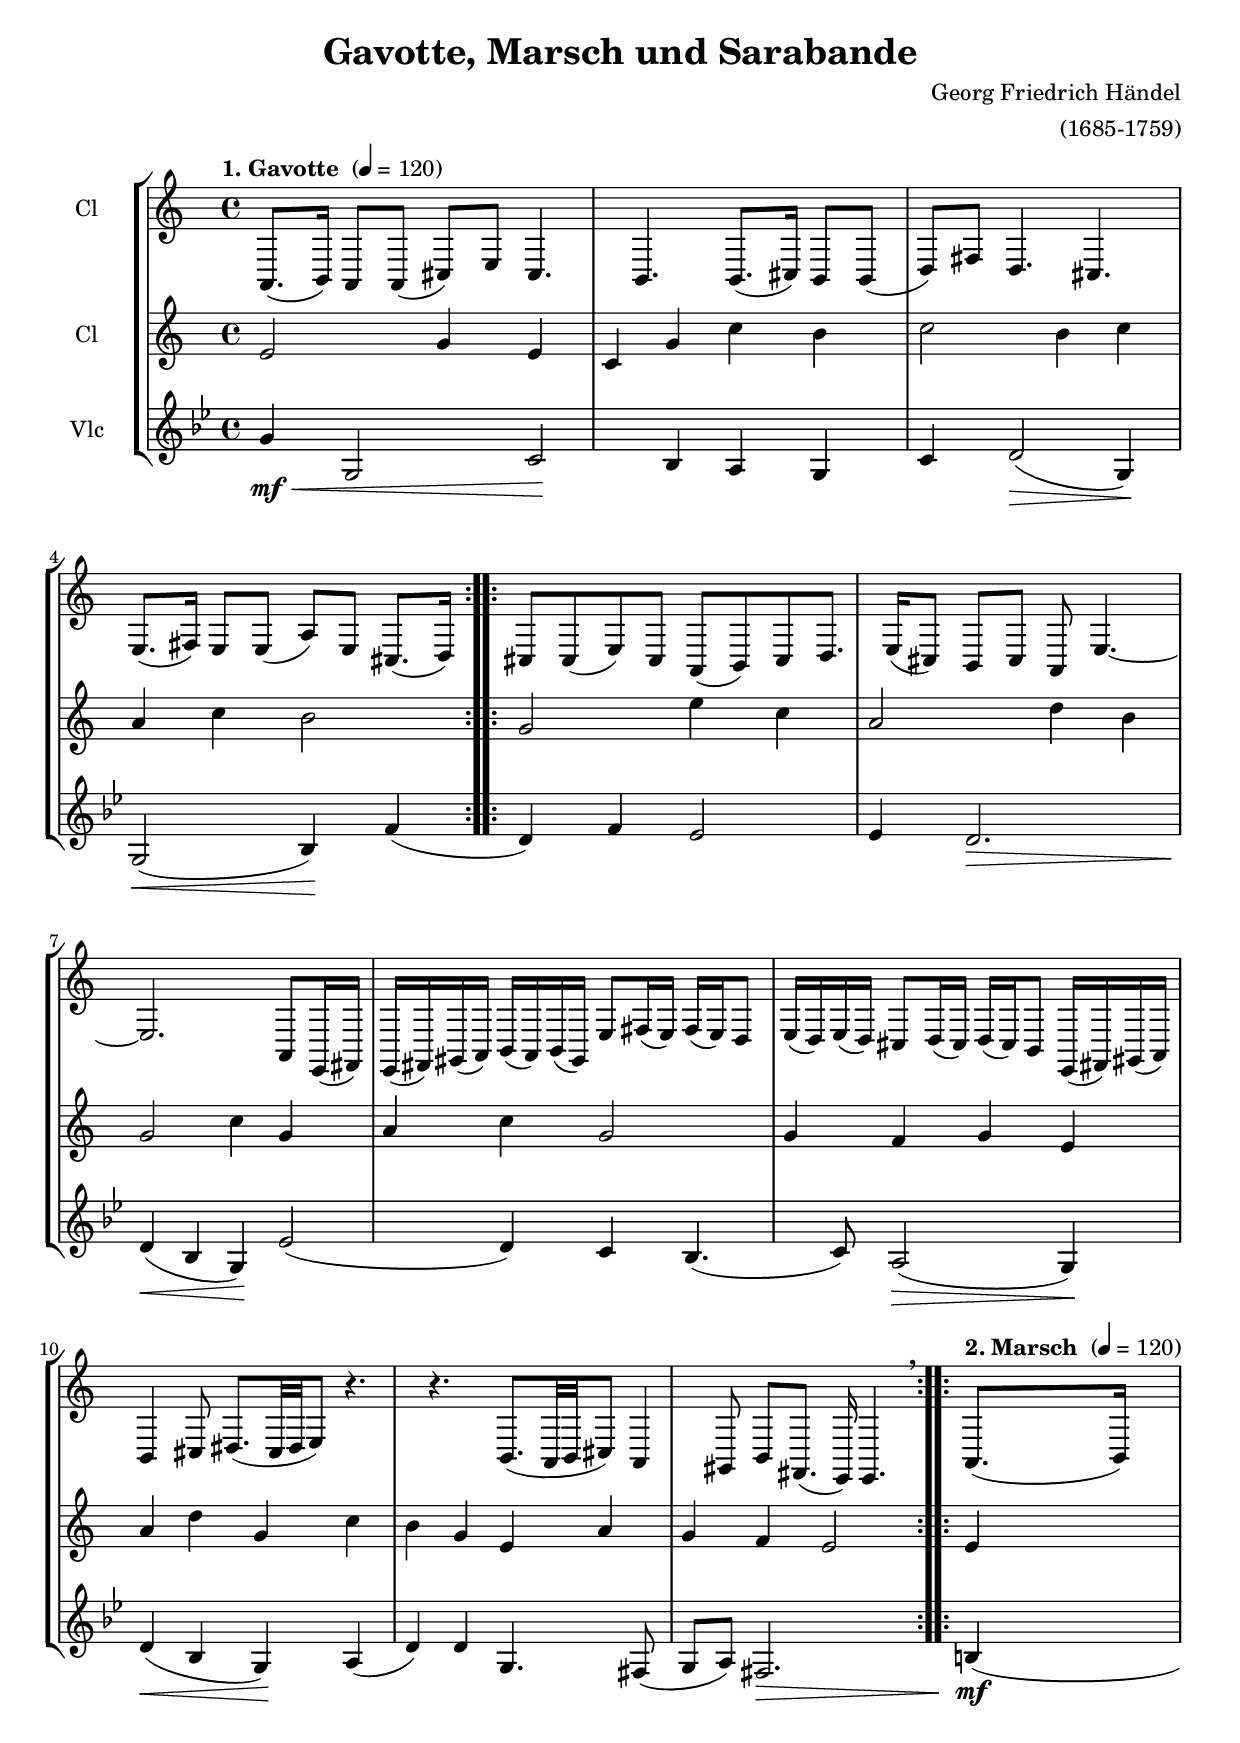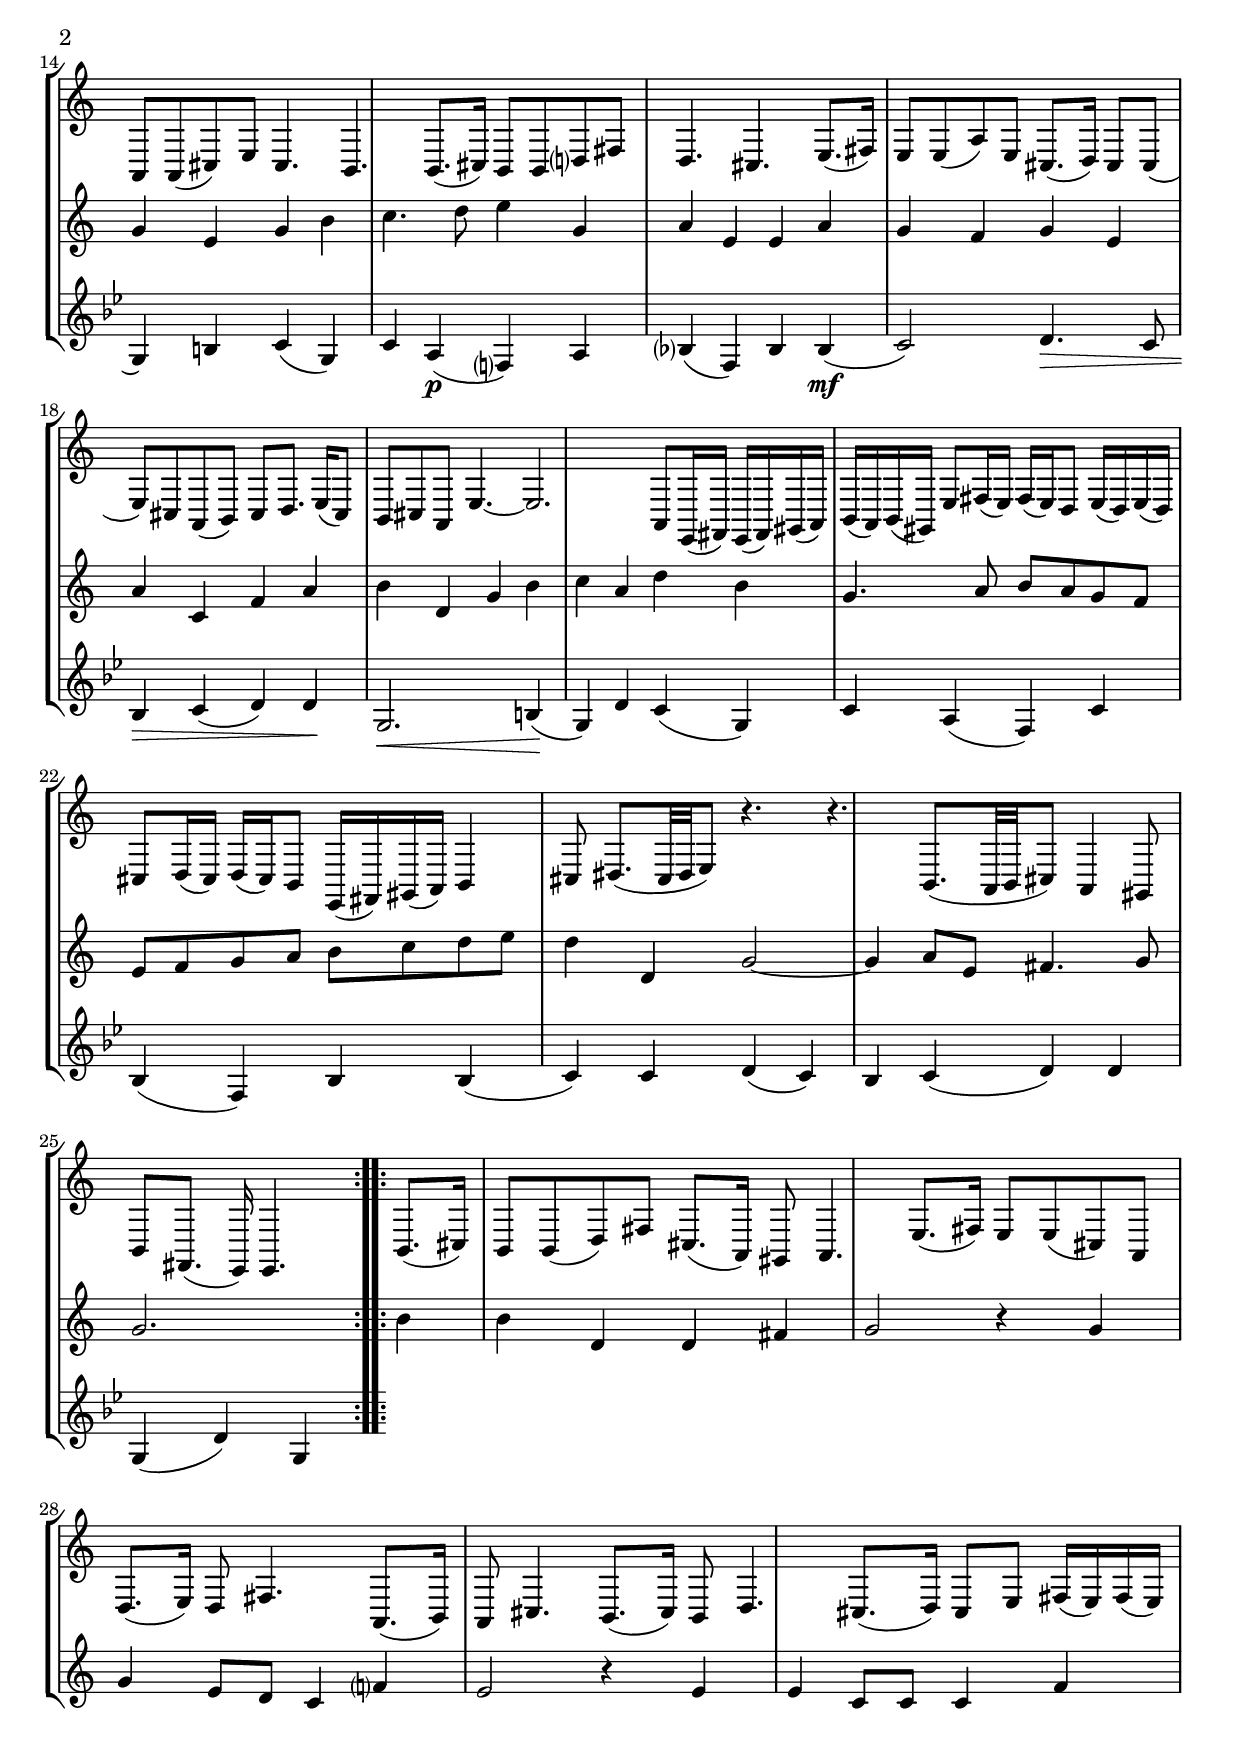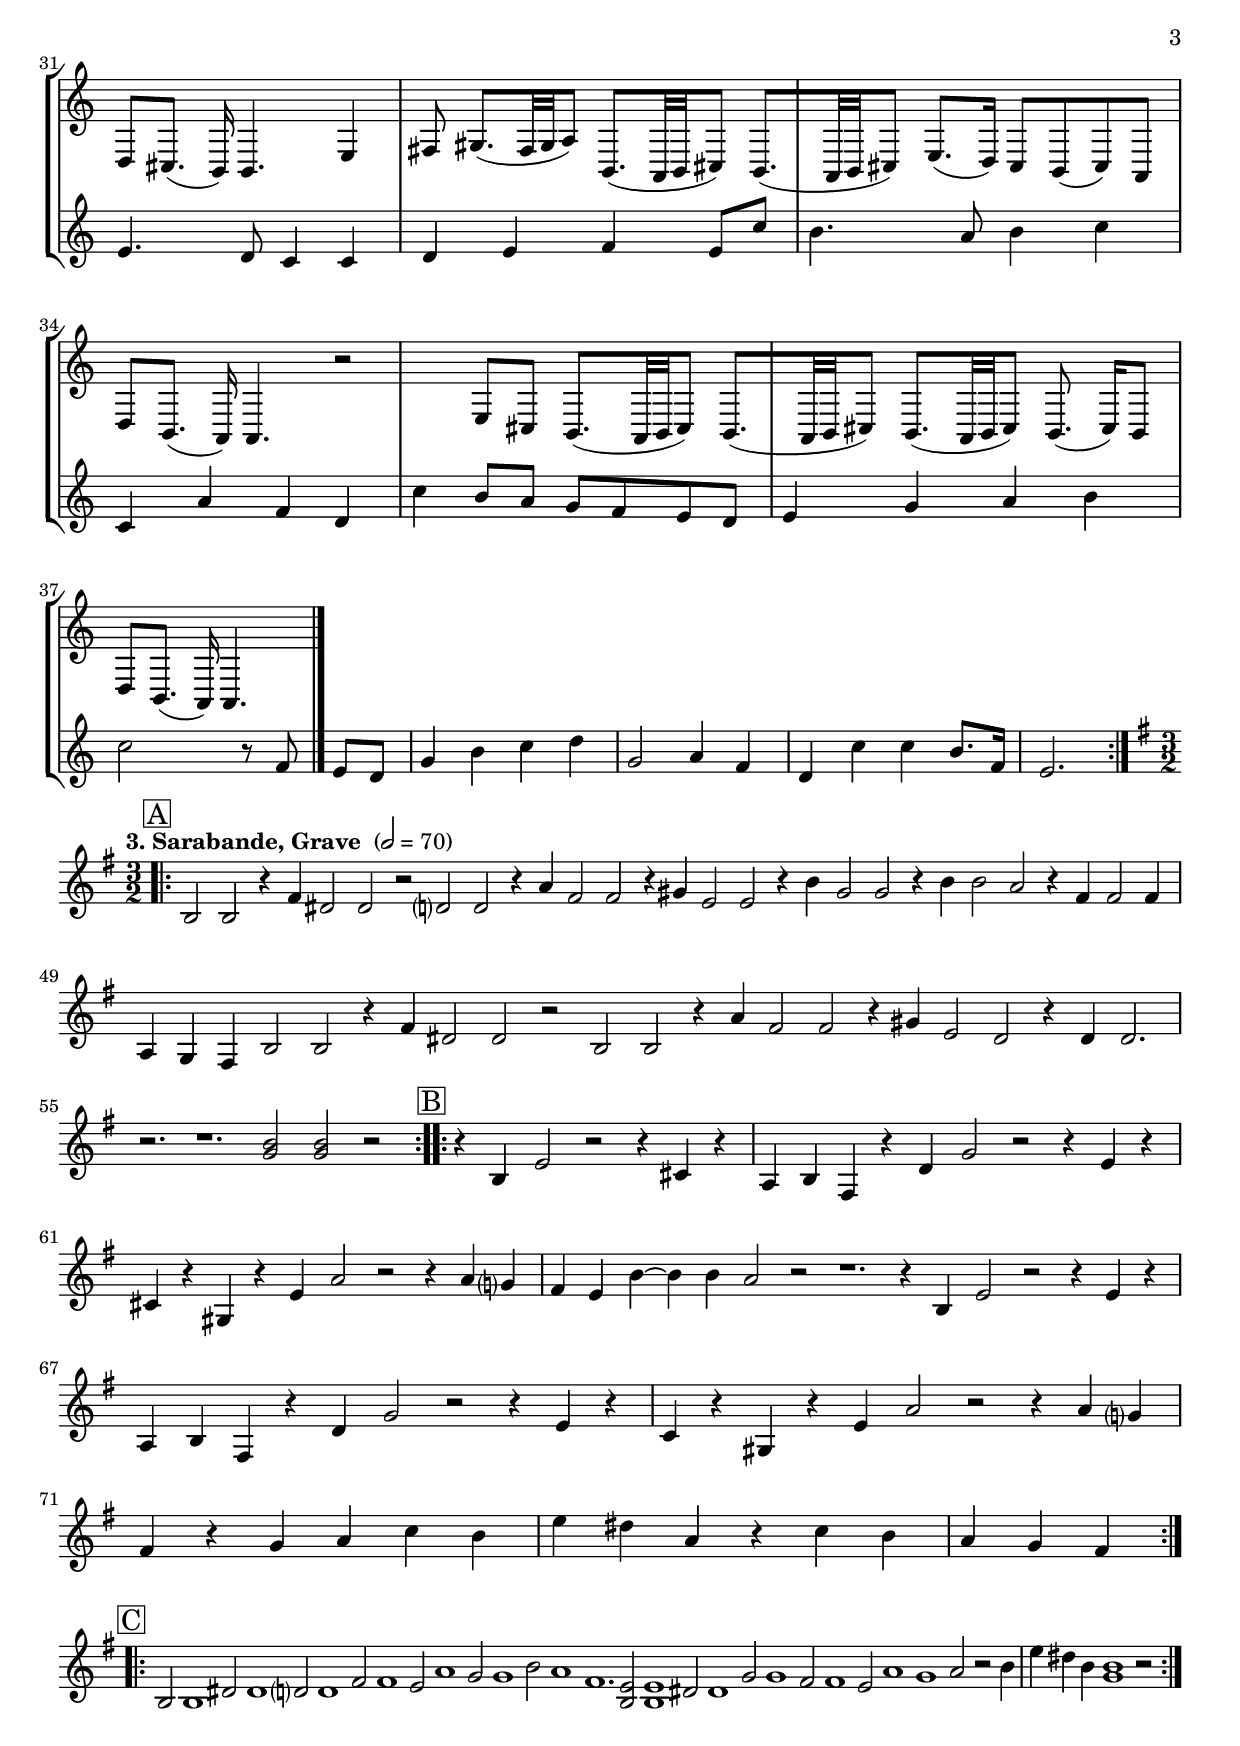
\version "2.14.2"
\include "deutsch.ly"

#(set-global-staff-size 19.75)

\header {
  title = "Gavotte, Marsch und Sarabande"
  composer = "Georg Friedrich Händel"
  arranger = "(1685-1759)"
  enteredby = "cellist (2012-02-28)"
}

voiceconsts = {
 \key b \major
 \time 4/4
% \numericTimeSignature
 \compressFullBarRests
}

%minstr = "harpsichord"
mihi = "clarinet"
%minstr = "accordion"
milo = "bassoon"

\include "v1.ily"
vb = \relative c' {
  \voiceconsts
  \clef "treble"

  \tempo "1. Gavotte " 4=120
  \repeat volta 2 {
    d2 f4 d
    b f' b a
    b2 a4 b
    g b a2
  }
  \repeat volta 2 {
    f d'4 b
    g2 c4 a

    f2 b4 f
    g b f2
    f4 es f d
    g c f, b
    a f d g
    f es d2 
  }

  \tempo "2. Marsch " 4=120
  \repeat volta 2 {
    \partial 4 d4
    f d f a
    b4. c8 d4 f,
    g d d g
    f es f d
    g b, es g
    a c, f a

    b g c a
    f4. g8 a g f es
    d es f g a b c d
    c4 c, f2~
    f4 g8 d e4. f8

    f2.
  }

  \repeat volta 2 {
    \partial 4 a4
    a c, c e
    f2 r4 f
    f d8 c b4 es?
    d2 r4 d
    d b8 b b4 es

    d4. c8 b4 b
    c d es d8 b'
    a4. g8 a4 b
    b, g' es c
    b' a8 g f es d c
    d4 f g a

    b2 r8 es, d[ c]
    f4 a b c
    f,2 g4 es
    c b' b a8. es16
    d2.
  }

  \break \tempo "3. Sarabande, Grave " 2=70 \key d \minor \time 3/2
  \repeat volta 2 {
    \mark \markup \box "A"
    a2 a r4 e'
    cis2 cis r
    c? c r4 g'
    e2 e r4 fis
    d2 d r4 a'

    f2 f r4 a
    a2 g r4 e
    e2 e4 g, f e
    a2 a r4 e'
    cis2 cis r

    a a r4 g'
    e2 e r4 fis
    d2 c r4 c
    c2. r
    r1.
    <f a>2 <f a> r
  }

  \repeat volta 2 {
    \mark \markup \box "B"
    r4 a, d2 r
    r4 h r g a e
    r c' f2 r
    r4 d r h r fis
    r d' g2 r

    r4 g f? e d a'~
    a a g2 r
    r1.
    r4 a, d2 r
    r4 d r g, a e

    r c' f2 r
    r4 d r b r fis
    r d' g2 r
    r4 g f? e r f
    g b a d cis g
    r b a g f e
  }

  \repeat volta 2 {
    \mark \markup \box "C"
    a,2 a1
    cis2 cis1
    c?2 c1
    e2 e1
    d2 g1

    f2 f1
    a2 g1
    e1.
    <a, d>2 <a d>1
    cis2 cis1

    f2 f1
    e2 e1
    d2 g1
    f1 g2
    r a4 d cis a
    <f a>1 r2
  }
}

\include "v3.ily"

music = \new StaffGroup <<
      \new Staff {
	\set Staff.midiInstrument = \mihi
	\set Staff.instrumentName = #"Cl"
	\transpose b c' { \va }
      }

      \new Staff {
	\set Staff.midiInstrument = \mihi
	\set Staff.instrumentName = #"Cl"
	\transpose b c' { \vb }
      }

      \new Staff {
	\set Staff.midiInstrument = \milo
	\set Staff.instrumentName = #"Vlc"
	\transpose b b { \vc }
      }
>>

\book {
  \score {
    \music
    \layout {}
  }

  \score {
    \unfoldRepeats \music

    \midi {
      \context {
        \Score
      }
    }
  }
}
